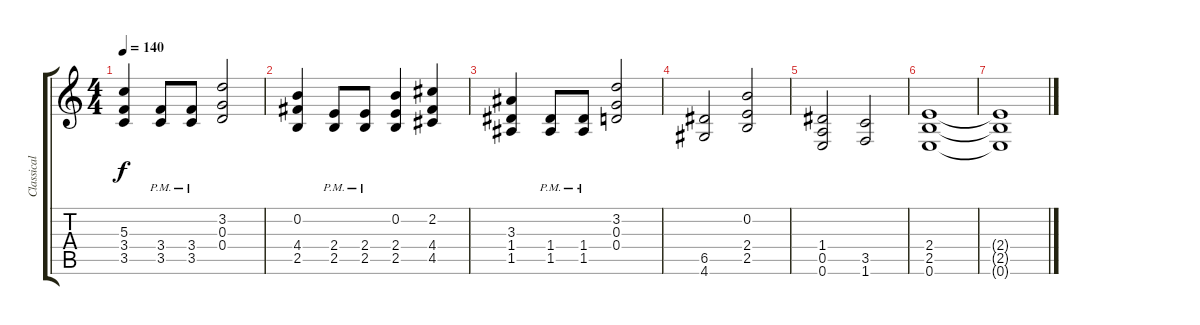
\track ("Classical Rhythm Guitar 2" "Classical ") {instrument acousticguitarnylon}
\staff {score tabs}
\tuning (E4 B3 G3 D3 A2 E2) {hide}
\ts (4 4)
\tempo 140
\clef g2
\ks c
(5.3 3.4 3.5).4{dy f} (3.4{pm} 3.5{pm}).8 (3.4{pm} 3.5{pm}).8 (3.2 0.3 0.4).2 |
(0.2 4.4 2.5).4 (2.4{pm} 2.5{pm}).8 (2.4{pm} 2.5{pm}).8 (0.2 2.4 2.5).4 (2.2 4.4 4.5).4 |
(3.3 1.4 1.5).4 (1.4{pm} 1.5{pm}).8 (1.4{pm} 1.5{pm}).8 (3.2 0.3 0.4).2 |
(6.5 4.6).2 (0.2 2.4 2.5).2 |
(1.4 0.5 0.6).2 (3.5 1.6).2 |
(2.4 2.5 0.6).1 |
(2.4{t} 2.5{t} 0.6{t}).1
